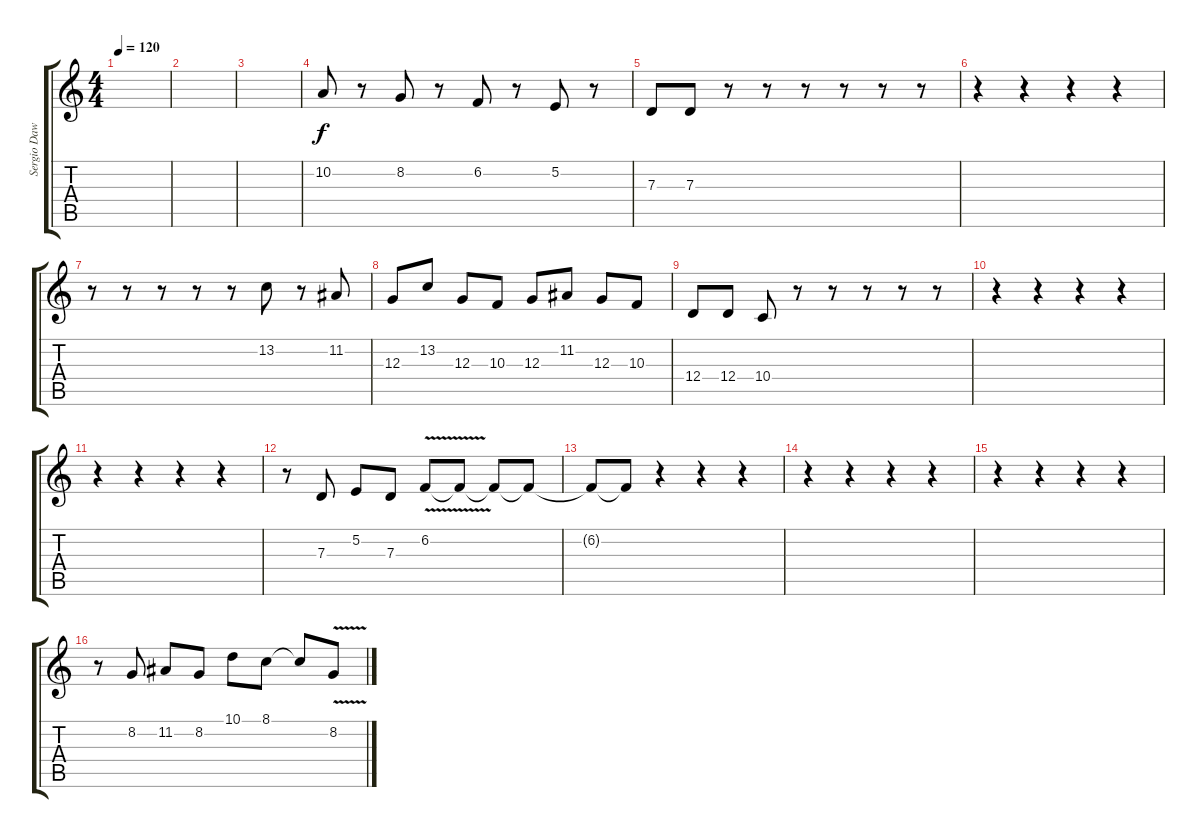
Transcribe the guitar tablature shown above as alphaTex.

\track ("Sergio Dawi" "Sergio Daw") {instrument altosax}
\staff {score tabs}
\tuning (E4 B3 G3 D3 A2 E2) {hide}
\ts (4 4)
\tempo 120
\clef g2
\ks c
|
|
|
10.2.8{volume 10} r.8 8.2.8 r.8 6.2.8 r.8 5.2.8 r.8 |
7.3.8 7.3.8 r.8 r.8 r.8 r.8 r.8 r.8 |
r.4 r.4 r.4 r.4 |
r.8 r.8 r.8 r.8 r.8 13.2.8 r.8 11.2.8 |
12.3.8 13.2.8 12.3.8 10.3.8 12.3.8 11.2.8 12.3.8 10.3.8 |
12.4.8 12.4.8 10.4.8 r.8 r.8 r.8 r.8 r.8 |
r.4 r.4 r.4 r.4 |
r.4 r.4 r.4 r.4 |
r.8 7.3.8 5.2.8 7.3.8 6.2{v}.8{volume 6} 6.2{t}.8 6.2{t}.8 6.2{t}.8 |
6.2{t}.8 6.2{t}.8 r.4 r.4 r.4 |
r.4 r.4 r.4 r.4 |
r.4 r.4 r.4 r.4 |
r.8 8.2.8{volume 10} 11.2.8 8.2.8 10.1.8 8.1.8 8.1{t}.8 8.2{v}.8{volume 6}
